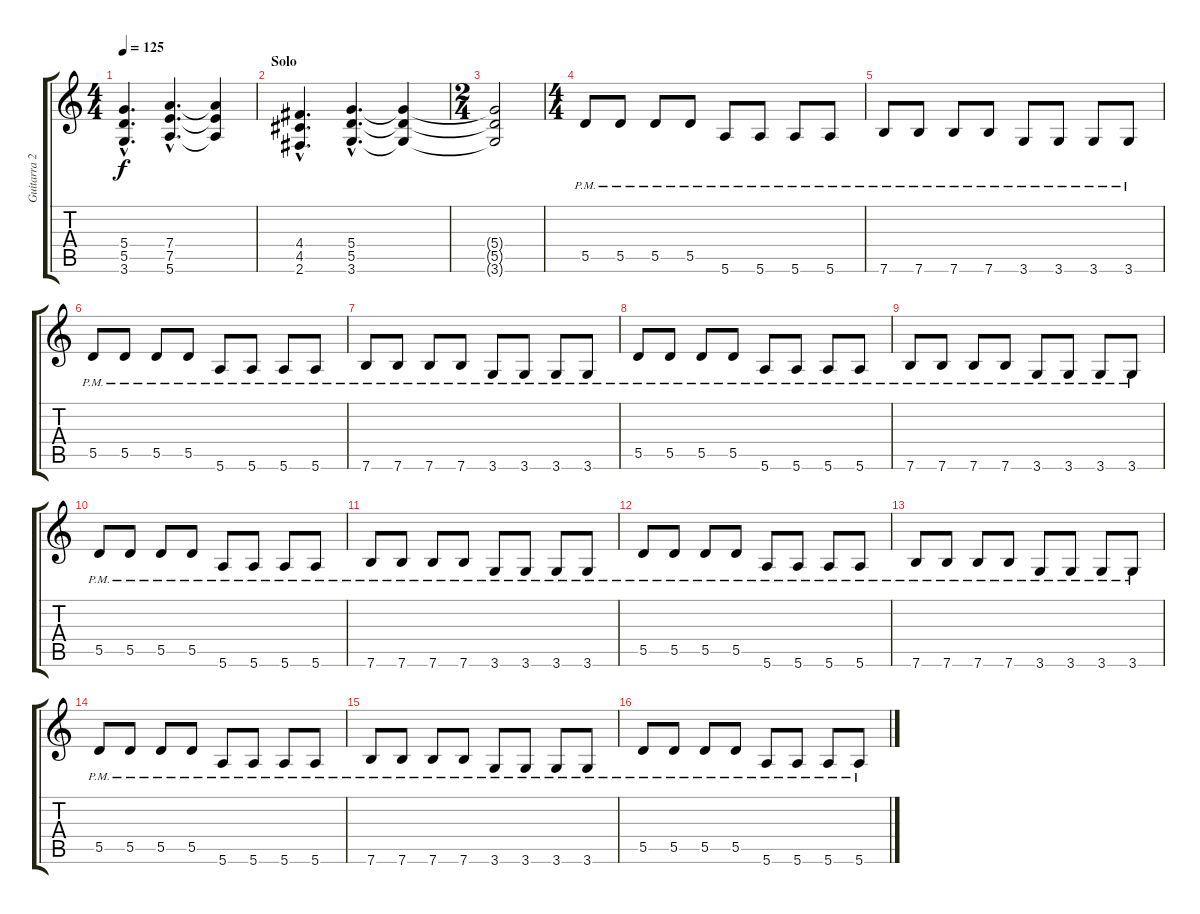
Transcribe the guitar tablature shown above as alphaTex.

\track ("Guitarra 2" "Guitarra 2") {instrument distortionguitar}
\staff {score tabs}
\tuning (E4 B3 G3 D3 A2 E2) {hide}
\ts (4 4)
\tempo 125
\clef g2
\ks c
(5.4{hac} 5.5{hac} 3.6{hac}).4{d dy f} (7.4{hac} 7.5{hac} 5.6{hac}).4{d} (7.4{t} 7.5{t} 5.6{t}).4 |
\section ("" "Solo")
(4.4{hac} 4.5{hac} 2.6{hac}).4{d} (5.4{hac} 5.5{hac} 3.6{hac}).4{d} (5.4{t} 5.5{t} 3.6{t}).4 |
\ts (2 4)
(5.4{t} 5.5{t} 3.6{t}).2 |
\ts (4 4)
5.5{pm}.8 5.5{pm}.8 5.5{pm}.8 5.5{pm}.8 5.6{pm}.8 5.6{pm}.8 5.6{pm}.8 5.6{pm}.8 |
7.6{pm}.8 7.6{pm}.8 7.6{pm}.8 7.6{pm}.8 3.6{pm}.8 3.6{pm}.8 3.6{pm}.8 3.6{pm}.8 |
5.5{pm}.8 5.5{pm}.8 5.5{pm}.8 5.5{pm}.8 5.6{pm}.8 5.6{pm}.8 5.6{pm}.8 5.6{pm}.8 |
7.6{pm}.8 7.6{pm}.8 7.6{pm}.8 7.6{pm}.8 3.6{pm}.8 3.6{pm}.8 3.6{pm}.8 3.6{pm}.8 |
5.5{pm}.8 5.5{pm}.8 5.5{pm}.8 5.5{pm}.8 5.6{pm}.8 5.6{pm}.8 5.6{pm}.8 5.6{pm}.8 |
7.6{pm}.8 7.6{pm}.8 7.6{pm}.8 7.6{pm}.8 3.6{pm}.8 3.6{pm}.8 3.6{pm}.8 3.6{pm}.8 |
5.5{pm}.8 5.5{pm}.8 5.5{pm}.8 5.5{pm}.8 5.6{pm}.8 5.6{pm}.8 5.6{pm}.8 5.6{pm}.8 |
7.6{pm}.8 7.6{pm}.8 7.6{pm}.8 7.6{pm}.8 3.6{pm}.8 3.6{pm}.8 3.6{pm}.8 3.6{pm}.8 |
5.5{pm}.8 5.5{pm}.8 5.5{pm}.8 5.5{pm}.8 5.6{pm}.8 5.6{pm}.8 5.6{pm}.8 5.6{pm}.8 |
7.6{pm}.8 7.6{pm}.8 7.6{pm}.8 7.6{pm}.8 3.6{pm}.8 3.6{pm}.8 3.6{pm}.8 3.6{pm}.8 |
5.5{pm}.8 5.5{pm}.8 5.5{pm}.8 5.5{pm}.8 5.6{pm}.8 5.6{pm}.8 5.6{pm}.8 5.6{pm}.8 |
7.6{pm}.8 7.6{pm}.8 7.6{pm}.8 7.6{pm}.8 3.6{pm}.8 3.6{pm}.8 3.6{pm}.8 3.6{pm}.8 |
5.5{pm}.8 5.5{pm}.8 5.5{pm}.8 5.5{pm}.8 5.6{pm}.8 5.6{pm}.8 5.6{pm}.8 5.6{pm}.8
